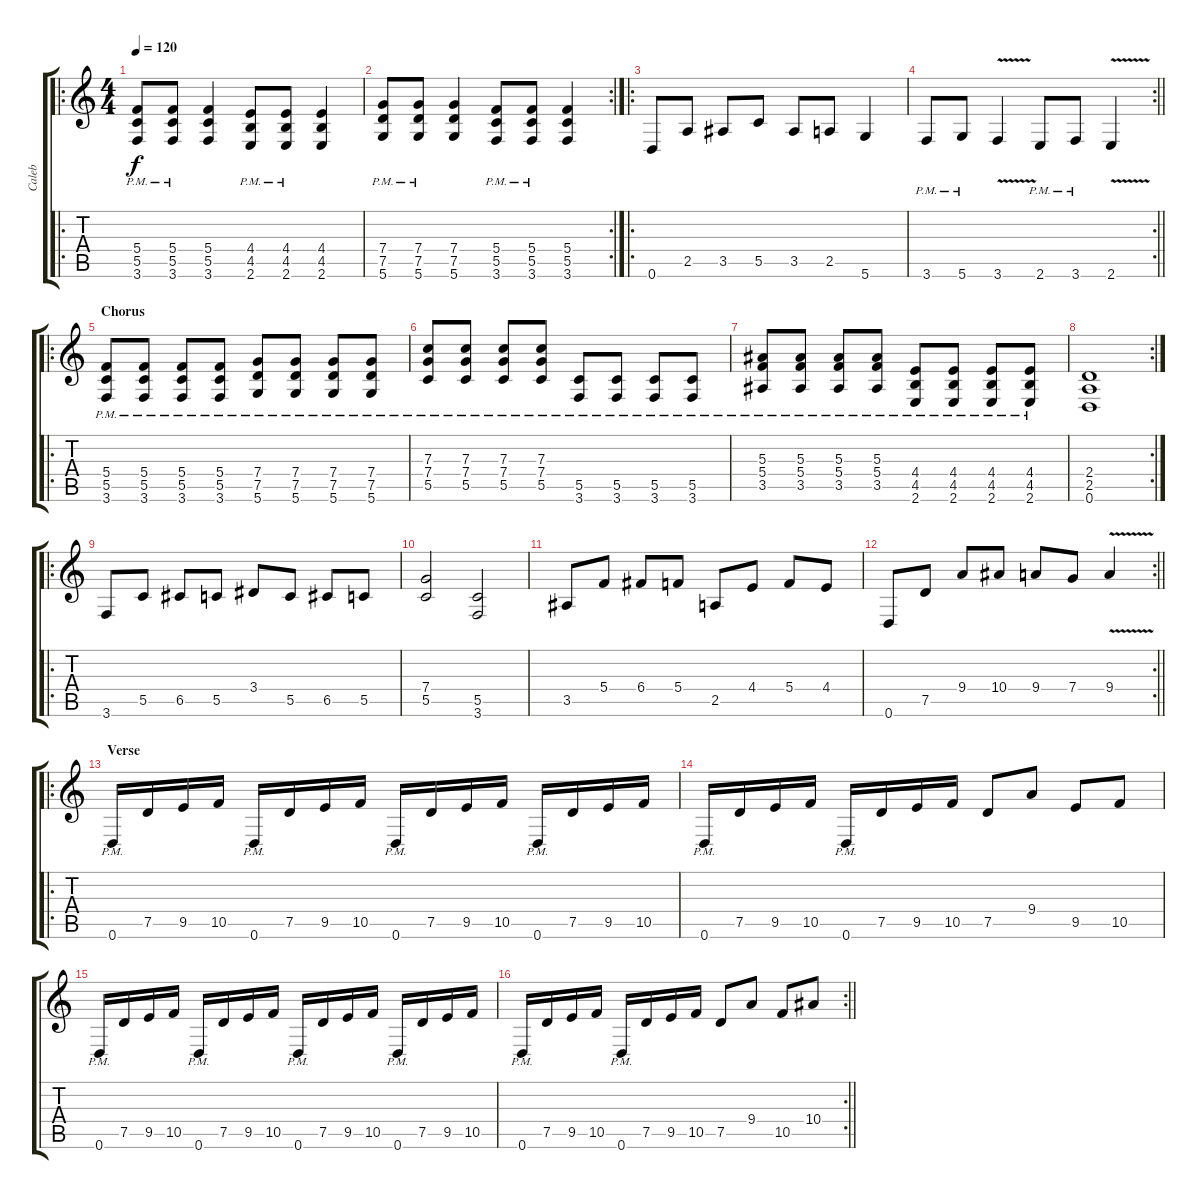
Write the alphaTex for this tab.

\track ("Caleb" "Caleb") {instrument distortionguitar}
\staff {score tabs}
\tuning (D4 A3 F3 C3 G2 D2) {hide}
\ro
\ts (4 4)
\tempo 120
\clef g2
\ks c
(5.4{pm} 5.5{pm} 3.6{pm}).8{dy f} (5.4{pm} 5.5{pm} 3.6{pm}).8 (5.4 5.5 3.6).4 (4.4{pm} 4.5{pm} 2.6{pm}).8 (4.4{pm} 4.5{pm} 2.6{pm}).8 (4.4 4.5 2.6).4 |
\rc 2
(7.4{pm} 7.5{pm} 5.6{pm}).8 (7.4{pm} 7.5{pm} 5.6{pm}).8 (7.4 7.5 5.6).4 (5.4{pm} 5.5{pm} 3.6{pm}).8 (5.4{pm} 5.5{pm} 3.6{pm}).8 (5.4 5.5 3.6).4 |
\ro
0.6.8 2.5.8 3.5.8 5.5.8 3.5.8 2.5.8 5.6.4 |
\rc 2
\barLineRight lightlight
3.6{pm}.8 5.6{pm}.8 3.6{v}.4 2.6{pm}.8 3.6{pm}.8 2.6{v}.4 |
\ro
\section ("" "Chorus")
(5.4{pm} 5.5{pm} 3.6{pm}).8 (5.4{pm} 5.5{pm} 3.6{pm}).8 (5.4{pm} 5.5{pm} 3.6{pm}).8 (5.4{pm} 5.5{pm} 3.6{pm}).8 (7.4{pm} 7.5{pm} 5.6{pm}).8 (7.4{pm} 7.5{pm} 5.6{pm}).8 (7.4{pm} 7.5{pm} 5.6{pm}).8 (7.4{pm} 7.5{pm} 5.6{pm}).8 |
(7.3{pm} 7.4{pm} 5.5{pm}).8 (7.3{pm} 7.4{pm} 5.5{pm}).8 (7.3{pm} 7.4{pm} 5.5{pm}).8 (7.3{pm} 7.4{pm} 5.5{pm}).8 (5.5{pm} 3.6{pm}).8 (5.5{pm} 3.6{pm}).8 (5.5{pm} 3.6{pm}).8 (5.5{pm} 3.6{pm}).8 |
(5.3{pm} 5.4{pm} 3.5{pm}).8 (5.3{pm} 5.4{pm} 3.5{pm}).8 (5.3{pm} 5.4{pm} 3.5{pm}).8 (5.3{pm} 5.4{pm} 3.5{pm}).8 (4.4{pm} 4.5{pm} 2.6{pm}).8 (4.4{pm} 4.5{pm} 2.6{pm}).8 (4.4{pm} 4.5{pm} 2.6{pm}).8 (4.4{pm} 4.5{pm} 2.6{pm}).8 |
\rc 2
(2.4 2.5 0.6).1 |
\ro
3.6.8 5.5.8 6.5.8 5.5.8 3.4.8 5.5.8 6.5.8 5.5.8 |
(7.4 5.5).2 (5.5 3.6).2 |
3.5.8 5.4.8 6.4.8 5.4.8 2.5.8 4.4.8 5.4.8 4.4.8 |
\rc 2
\barLineRight lightlight
0.6.8 7.5.8 9.4.8 10.4.8 9.4.8 7.4.8 9.4{v}.4 |
\ro
\section ("" "Verse")
0.6{pm}.16 7.5.16 9.5.16 10.5.16 0.6{pm}.16 7.5.16 9.5.16 10.5.16 0.6{pm}.16 7.5.16 9.5.16 10.5.16 0.6{pm}.16 7.5.16 9.5.16 10.5.16 |
0.6{pm}.16 7.5.16 9.5.16 10.5.16 0.6{pm}.16 7.5.16 9.5.16 10.5.16 7.5.8 9.4.8 9.5.8 10.5.8 |
0.6{pm}.16 7.5.16 9.5.16 10.5.16 0.6{pm}.16 7.5.16 9.5.16 10.5.16 0.6{pm}.16 7.5.16 9.5.16 10.5.16 0.6{pm}.16 7.5.16 9.5.16 10.5.16 |
\rc 2
\barLineRight lightlight
0.6{pm}.16 7.5.16 9.5.16 10.5.16 0.6{pm}.16 7.5.16 9.5.16 10.5.16 7.5.8 9.4.8 10.5.8 10.4.8
